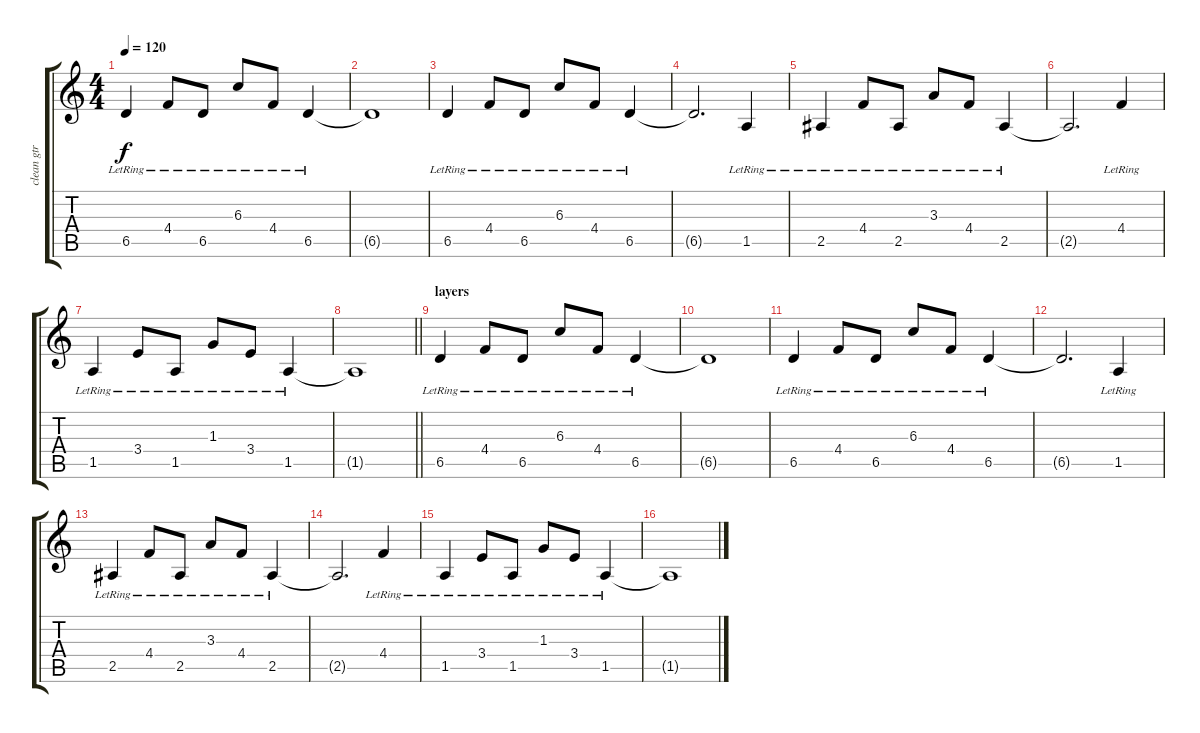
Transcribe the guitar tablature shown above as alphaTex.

\track ("clean gtr" "clean gtr") {instrument electricguitarjazz}
\staff {score tabs}
\tuning (Eb4 Bb3 Gb3 Db3 Ab2 Db2) {hide}
\ts (4 4)
\tempo 120
\clef g2
\ks c
6.5{lr}.4{dy f} 4.4{lr}.8 6.5{lr}.8 6.3{lr}.8 4.4{lr}.8 6.5{lr}.4 |
6.5{t}.1 |
6.5{lr}.4 4.4{lr}.8 6.5{lr}.8 6.3{lr}.8 4.4{lr}.8 6.5{lr}.4 |
6.5{t}.2{d} 1.5{lr}.4 |
2.5{lr}.4 4.4{lr}.8 2.5{lr}.8 3.3{lr}.8 4.4{lr}.8 2.5{lr}.4 |
2.5{t}.2{d} 4.4{lr}.4 |
1.5{lr}.4 3.4{lr}.8 1.5{lr}.8 1.3{lr}.8 3.4{lr}.8 1.5{lr}.4 |
\barLineRight lightlight
1.5{t}.1 |
\section ("" "layers")
6.5{lr}.4 4.4{lr}.8 6.5{lr}.8 6.3{lr}.8 4.4{lr}.8 6.5{lr}.4 |
6.5{t}.1 |
6.5{lr}.4 4.4{lr}.8 6.5{lr}.8 6.3{lr}.8 4.4{lr}.8 6.5{lr}.4 |
6.5{t}.2{d} 1.5{lr}.4 |
2.5{lr}.4 4.4{lr}.8 2.5{lr}.8 3.3{lr}.8 4.4{lr}.8 2.5{lr}.4 |
2.5{t}.2{d} 4.4{lr}.4 |
1.5{lr}.4 3.4{lr}.8 1.5{lr}.8 1.3{lr}.8 3.4{lr}.8 1.5{lr}.4 |
1.5{t}.1
